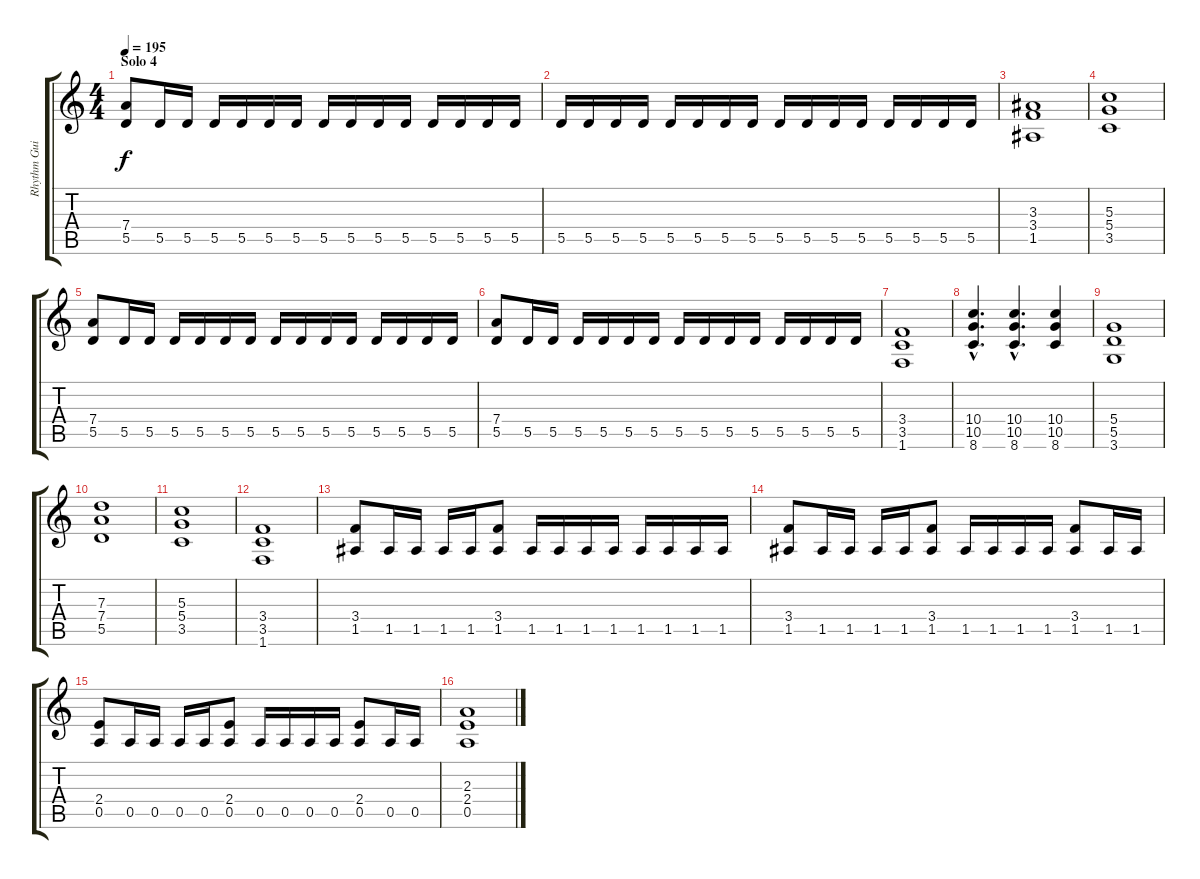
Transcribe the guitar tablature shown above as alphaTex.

\track ("Rhythm Guitar 2" "Rhythm Gui") {instrument overdrivenguitar}
\staff {score tabs}
\tuning (E4 B3 G3 D3 A2 E2) {hide}
\ts (4 4)
\section ("" "Solo 4")
\tempo 195
\clef g2
\ks c
(7.4 5.5).8{dy f} 5.5.16 5.5.16 5.5.16 5.5.16 5.5.16 5.5.16 5.5.16 5.5.16 5.5.16 5.5.16 5.5.16 5.5.16 5.5.16 5.5.16 |
5.5.16 5.5.16 5.5.16 5.5.16 5.5.16 5.5.16 5.5.16 5.5.16 5.5.16 5.5.16 5.5.16 5.5.16 5.5.16 5.5.16 5.5.16 5.5.16 |
(3.3 3.4 1.5).1 |
(5.3 5.4 3.5).1 |
(7.4 5.5).8 5.5.16 5.5.16 5.5.16 5.5.16 5.5.16 5.5.16 5.5.16 5.5.16 5.5.16 5.5.16 5.5.16 5.5.16 5.5.16 5.5.16 |
(7.4 5.5).8 5.5.16 5.5.16 5.5.16 5.5.16 5.5.16 5.5.16 5.5.16 5.5.16 5.5.16 5.5.16 5.5.16 5.5.16 5.5.16 5.5.16 |
(3.4 3.5 1.6).1 |
(10.4{hac} 10.5{hac} 8.6{hac}).4{d} (10.4{hac} 10.5{hac} 8.6{hac}).4{d} (10.4 10.5 8.6).4 |
(5.4 5.5 3.6).1 |
(7.3 7.4 5.5).1 |
(5.3 5.4 3.5).1 |
(3.4 3.5 1.6).1 |
(3.4 1.5).8 1.5.16 1.5.16 1.5.16 1.5.16 (3.4 1.5).8 1.5.16 1.5.16 1.5.16 1.5.16 1.5.16 1.5.16 1.5.16 1.5.16 |
(3.4 1.5).8 1.5.16 1.5.16 1.5.16 1.5.16 (3.4 1.5).8 1.5.16 1.5.16 1.5.16 1.5.16 (3.4 1.5).8 1.5.16 1.5.16 |
(2.4 0.5).8 0.5.16 0.5.16 0.5.16 0.5.16 (2.4 0.5).8 0.5.16 0.5.16 0.5.16 0.5.16 (2.4 0.5).8 0.5.16 0.5.16 |
(2.3 2.4 0.5).1
